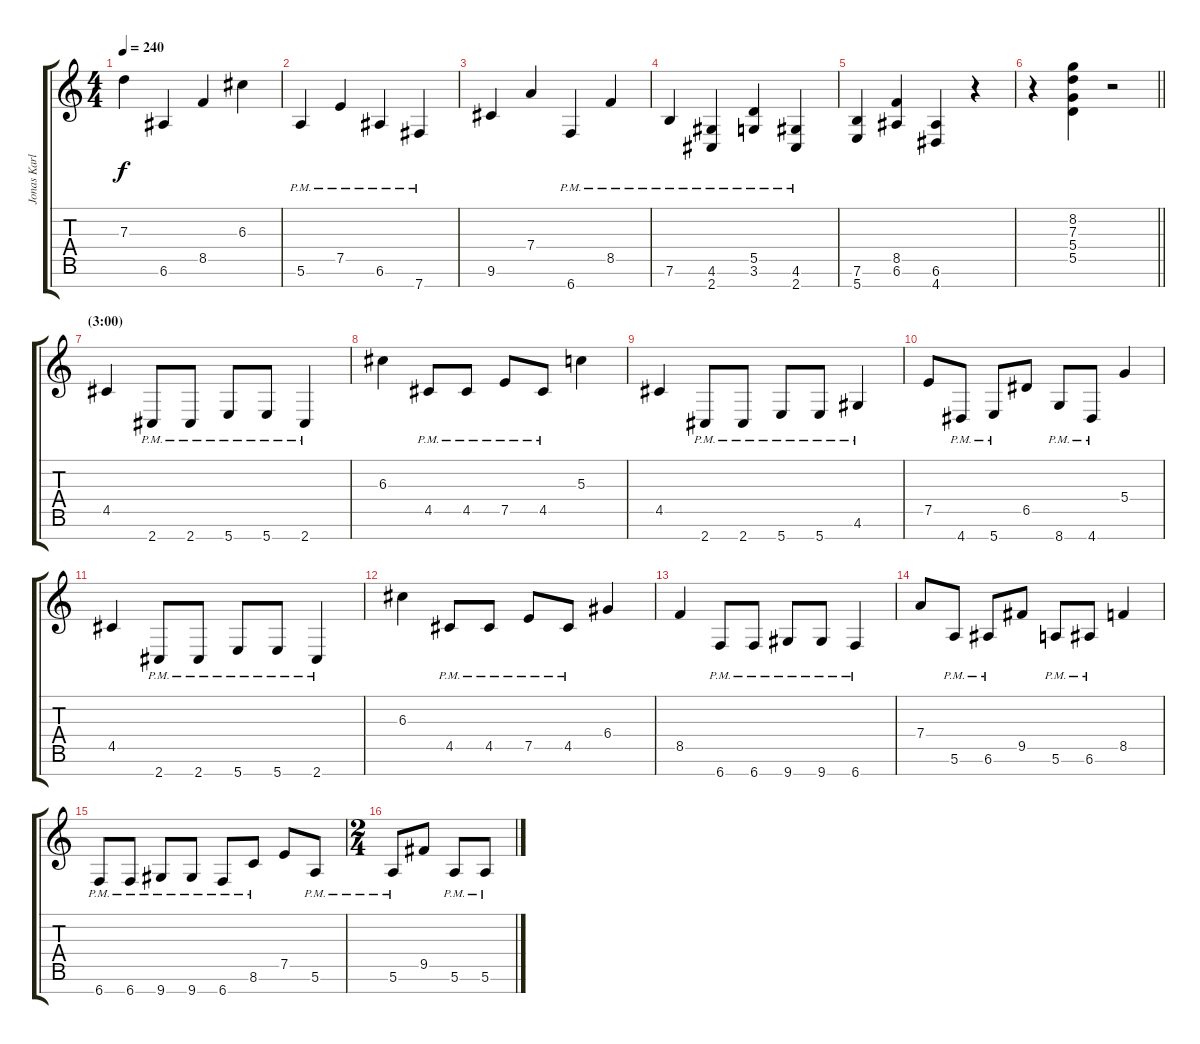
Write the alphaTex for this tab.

\track ("Jonas Karlsson" "Jonas Karl") {instrument distortionguitar}
\staff {score tabs}
\tuning (E4 B3 G3 D3 A2 E2 B1) {hide}
\ts (4 4)
\tempo 240
\clef g2
\ks c
7.3.4{dy f} 6.6.4 8.5.4 6.3.4 |
5.6{pm}.4 7.5{pm}.4 6.6{pm}.4 7.7{pm}.4 |
9.6.4 7.4.4 6.7{pm}.4 8.5{pm}.4 |
7.6{pm}.4 (4.6{pm} 2.7{pm}).4 (5.5{pm} 3.6{pm}).4 (4.6{pm} 2.7{pm}).4 |
(7.6 5.7).4 (8.5 6.6).4 (6.6 4.7).4 r.4 |
\barLineRight lightlight
r.4 (8.2 7.3 5.4 5.5).4 r.2 |
\section ("" "(3:00)")
4.5.4 2.7{pm}.8 2.7{pm}.8 5.7{pm}.8 5.7{pm}.8 2.7{pm}.4 |
6.3.4 4.5{pm}.8 4.5{pm}.8 7.5{pm}.8 4.5{pm}.8 5.3.4 |
4.5.4 2.7{pm}.8 2.7{pm}.8 5.7{pm}.8 5.7{pm}.8 4.6{pm}.4 |
7.5.8 4.7{pm}.8 5.7{pm}.8 6.5.8 8.7{pm}.8 4.7{pm}.8 5.4.4 |
4.5.4 2.7{pm}.8 2.7{pm}.8 5.7{pm}.8 5.7{pm}.8 2.7{pm}.4 |
6.3.4 4.5{pm}.8 4.5{pm}.8 7.5{pm}.8 4.5{pm}.8 6.4.4 |
8.5.4 6.7{pm}.8 6.7{pm}.8 9.7{pm}.8 9.7{pm}.8 6.7{pm}.4 |
7.4.8 5.6{pm}.8 6.6{pm}.8 9.5.8 5.6{pm}.8 6.6{pm}.8 8.5.4 |
6.7{pm}.8 6.7{pm}.8 9.7{pm}.8 9.7{pm}.8 6.7{pm}.8 8.6{pm}.8 7.5.8 5.6{pm}.8 |
\ts (2 4)
5.6{pm}.8 9.5.8 5.6{pm}.8 5.6{pm}.8
